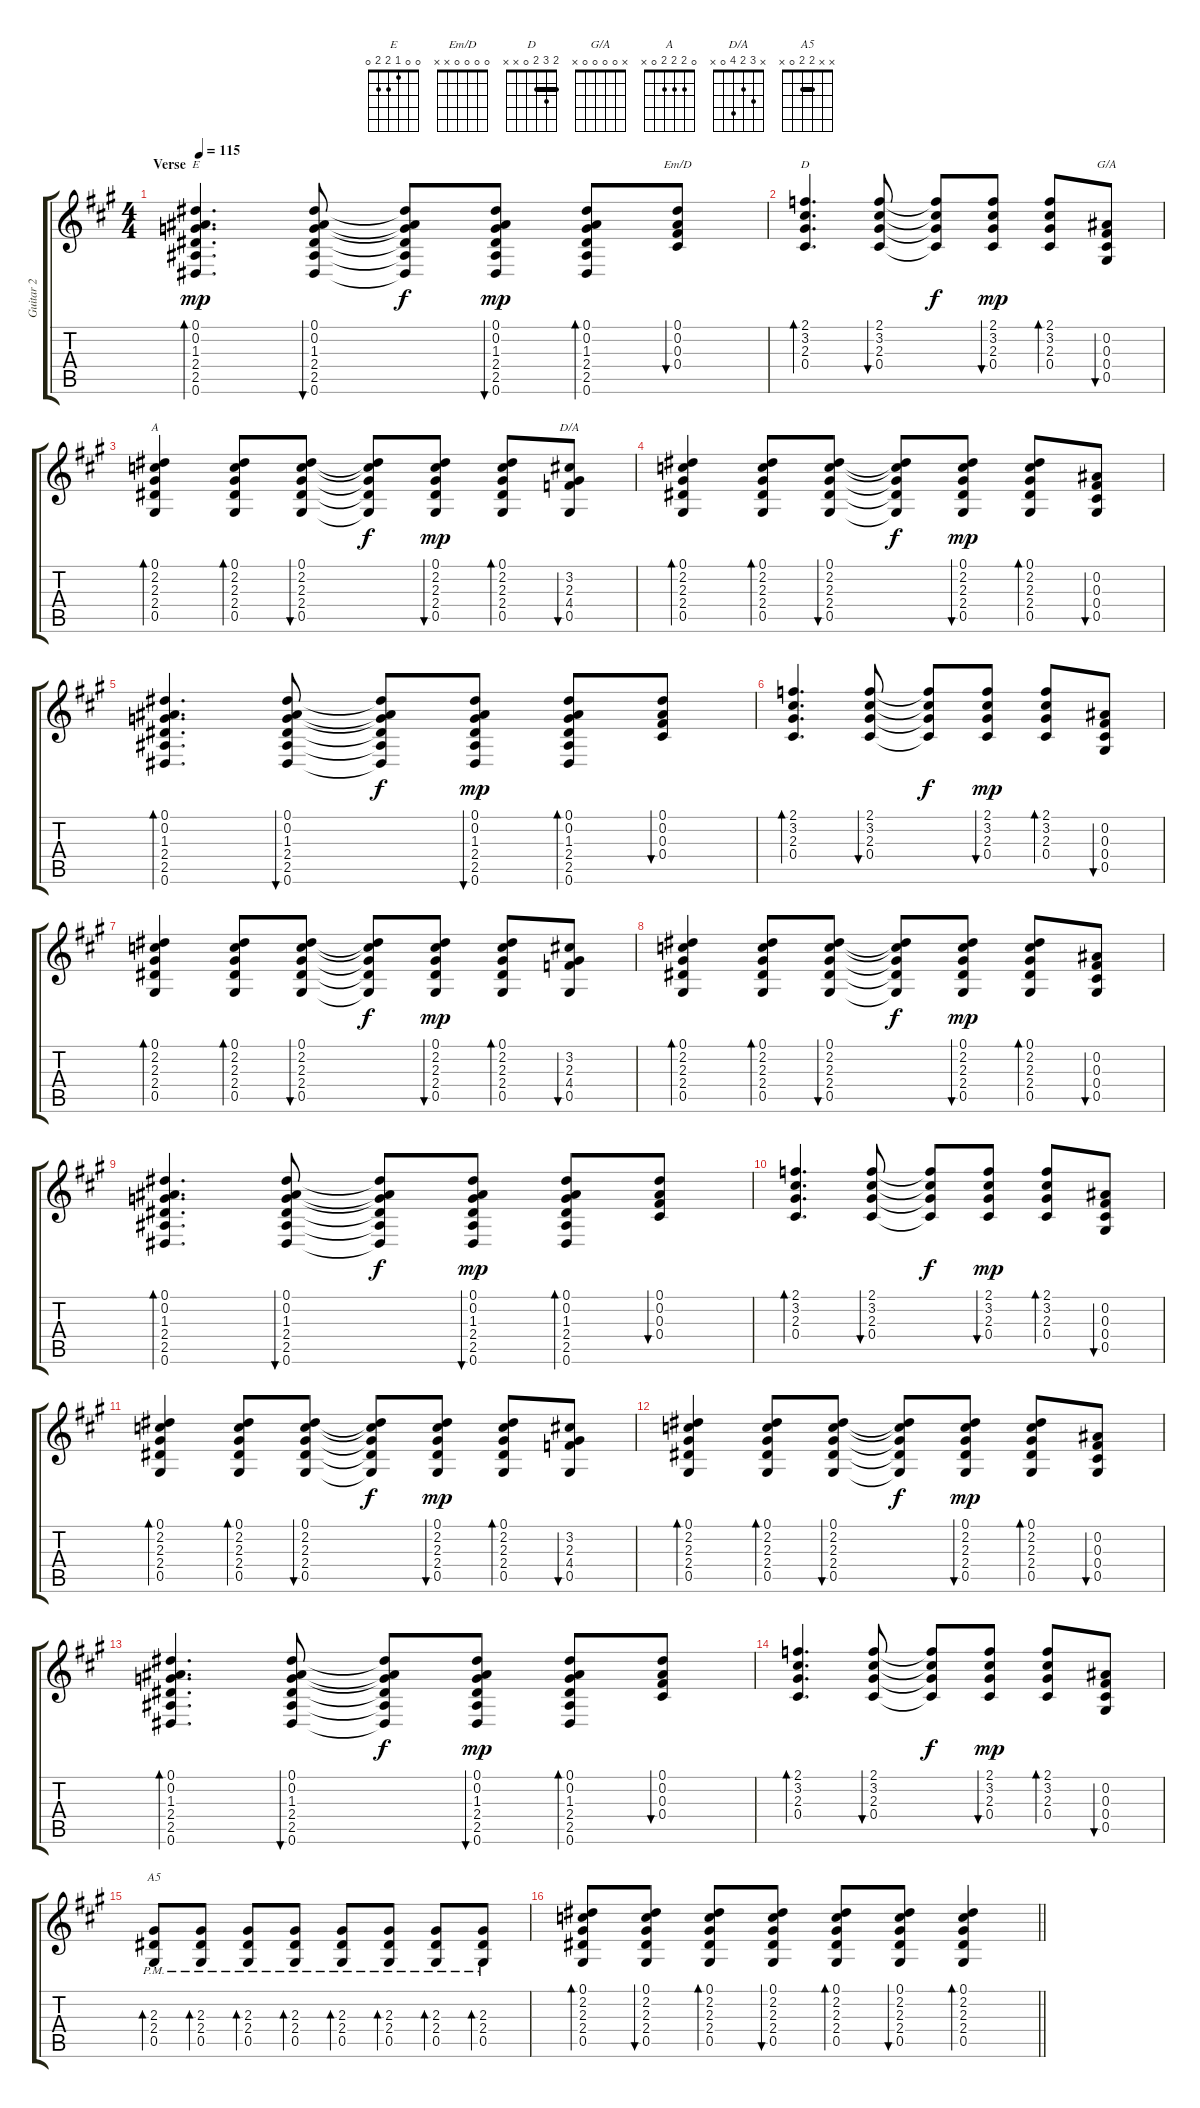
\track ("Guitar 2" "Guitar 2") {instrument acousticguitarsteel}
\staff {score tabs}
\tuning (Eb4 Bb3 Gb3 Db3 Ab2 Eb2) {hide}
\chord ("E" 0 0 1 2 2 0)
\chord ("Em/D" 0 0 0 0 x x)
\chord ("D" 2 3 2 0 x x) {barre 2}
\chord ("G/A" x 0 0 0 0 x)
\chord ("A" 0 2 2 2 0 x)
\chord ("D/A" x 3 2 4 0 x)
\chord ("A5" x x 2 2 0 x) {barre 2}
\ts (4 4)
\section ("" "Verse")
\tempo 115
\clef g2
\ks a
(0.1 0.2 1.3 2.4 2.5 0.6).4{d bd 60 ch "E" dy mp} (0.1 0.2 1.3 2.4 2.5 0.6).8{bu 60} (0.1{t} 0.2{t} 1.3{t} 2.4{t} 2.5{t} 0.6{t}).8{dy f} (0.1 0.2 1.3 2.4 2.5 0.6).8{bu 60 dy mp} (0.1 0.2 1.3 2.4 2.5 0.6).8{bd 60} (0.1 0.2 0.3 0.4).8{bu 60 ch "Em/D"} |
(2.1 3.2 2.3 0.4).4{d bd 60 ch "D"} (2.1 3.2 2.3 0.4).8{bu 60} (2.1{t} 3.2{t} 2.3{t} 0.4{t}).8{dy f} (2.1 3.2 2.3 0.4).8{bu 60 dy mp} (2.1 3.2 2.3 0.4).8{bd 60} (0.2 0.3 0.4 0.5).8{bu 60 ch "G/A"} |
(0.1 2.2 2.3 2.4 0.5).4{bd 60 ch "A"} (0.1 2.2 2.3 2.4 0.5).8{bd 60} (0.1 2.2 2.3 2.4 0.5).8{bu 60} (0.1{t} 2.2{t} 2.3{t} 2.4{t} 0.5{t}).8{dy f} (0.1 2.2 2.3 2.4 0.5).8{bu 60 dy mp} (0.1 2.2 2.3 2.4 0.5).8{bd 60} (3.2 2.3 4.4 0.5).8{bu 60 ch "D/A"} |
(0.1 2.2 2.3 2.4 0.5).4{bd 60} (0.1 2.2 2.3 2.4 0.5).8{bd 60} (0.1 2.2 2.3 2.4 0.5).8{bu 60} (0.1{t} 2.2{t} 2.3{t} 2.4{t} 0.5{t}).8{dy f} (0.1 2.2 2.3 2.4 0.5).8{bu 60 dy mp} (0.1 2.2 2.3 2.4 0.5).8{bd 60} (0.2 0.3 0.4 0.5).8{bu 60} |
(0.1 0.2 1.3 2.4 2.5 0.6).4{d bd 60} (0.1 0.2 1.3 2.4 2.5 0.6).8{bu 60} (0.1{t} 0.2{t} 1.3{t} 2.4{t} 2.5{t} 0.6{t}).8{dy f} (0.1 0.2 1.3 2.4 2.5 0.6).8{bu 60 dy mp} (0.1 0.2 1.3 2.4 2.5 0.6).8{bd 60} (0.1 0.2 0.3 0.4).8{bu 60} |
(2.1 3.2 2.3 0.4).4{d bd 60} (2.1 3.2 2.3 0.4).8{bu 60} (2.1{t} 3.2{t} 2.3{t} 0.4{t}).8{dy f} (2.1 3.2 2.3 0.4).8{bu 60 dy mp} (2.1 3.2 2.3 0.4).8{bd 60} (0.2 0.3 0.4 0.5).8{bu 60} |
(0.1 2.2 2.3 2.4 0.5).4{bd 60} (0.1 2.2 2.3 2.4 0.5).8{bd 60} (0.1 2.2 2.3 2.4 0.5).8{bu 60} (0.1{t} 2.2{t} 2.3{t} 2.4{t} 0.5{t}).8{dy f} (0.1 2.2 2.3 2.4 0.5).8{bu 60 dy mp} (0.1 2.2 2.3 2.4 0.5).8{bd 60} (3.2 2.3 4.4 0.5).8{bu 60} |
(0.1 2.2 2.3 2.4 0.5).4{bd 60} (0.1 2.2 2.3 2.4 0.5).8{bd 60} (0.1 2.2 2.3 2.4 0.5).8{bu 60} (0.1{t} 2.2{t} 2.3{t} 2.4{t} 0.5{t}).8{dy f} (0.1 2.2 2.3 2.4 0.5).8{bu 60 dy mp} (0.1 2.2 2.3 2.4 0.5).8{bd 60} (0.2 0.3 0.4 0.5).8{bu 60} |
(0.1 0.2 1.3 2.4 2.5 0.6).4{d bd 60} (0.1 0.2 1.3 2.4 2.5 0.6).8{bu 60} (0.1{t} 0.2{t} 1.3{t} 2.4{t} 2.5{t} 0.6{t}).8{dy f} (0.1 0.2 1.3 2.4 2.5 0.6).8{bu 60 dy mp} (0.1 0.2 1.3 2.4 2.5 0.6).8{bd 60} (0.1 0.2 0.3 0.4).8{bu 60} |
(2.1 3.2 2.3 0.4).4{d bd 60} (2.1 3.2 2.3 0.4).8{bu 60} (2.1{t} 3.2{t} 2.3{t} 0.4{t}).8{dy f} (2.1 3.2 2.3 0.4).8{bu 60 dy mp} (2.1 3.2 2.3 0.4).8{bd 60} (0.2 0.3 0.4 0.5).8{bu 60} |
(0.1 2.2 2.3 2.4 0.5).4{bd 60} (0.1 2.2 2.3 2.4 0.5).8{bd 60} (0.1 2.2 2.3 2.4 0.5).8{bu 60} (0.1{t} 2.2{t} 2.3{t} 2.4{t} 0.5{t}).8{dy f} (0.1 2.2 2.3 2.4 0.5).8{bu 60 dy mp} (0.1 2.2 2.3 2.4 0.5).8{bd 60} (3.2 2.3 4.4 0.5).8{bu 60} |
(0.1 2.2 2.3 2.4 0.5).4{bd 60} (0.1 2.2 2.3 2.4 0.5).8{bd 60} (0.1 2.2 2.3 2.4 0.5).8{bu 60} (0.1{t} 2.2{t} 2.3{t} 2.4{t} 0.5{t}).8{dy f} (0.1 2.2 2.3 2.4 0.5).8{bu 60 dy mp} (0.1 2.2 2.3 2.4 0.5).8{bd 60} (0.2 0.3 0.4 0.5).8{bu 60} |
(0.1 0.2 1.3 2.4 2.5 0.6).4{d bd 60} (0.1 0.2 1.3 2.4 2.5 0.6).8{bu 60} (0.1{t} 0.2{t} 1.3{t} 2.4{t} 2.5{t} 0.6{t}).8{dy f} (0.1 0.2 1.3 2.4 2.5 0.6).8{bu 60 dy mp} (0.1 0.2 1.3 2.4 2.5 0.6).8{bd 60} (0.1 0.2 0.3 0.4).8{bu 60} |
(2.1 3.2 2.3 0.4).4{d bd 60} (2.1 3.2 2.3 0.4).8{bu 60} (2.1{t} 3.2{t} 2.3{t} 0.4{t}).8{dy f} (2.1 3.2 2.3 0.4).8{bu 60 dy mp} (2.1 3.2 2.3 0.4).8{bd 60} (0.2 0.3 0.4 0.5).8{bu 60} |
(2.3{pm} 2.4{pm} 0.5{pm}).8{bd 60 ch "A5"} (2.3{pm} 2.4{pm} 0.5{pm}).8{bd 60} (2.3{pm} 2.4{pm} 0.5{pm}).8{bd 60} (2.3{pm} 2.4{pm} 0.5{pm}).8{bd 60} (2.3{pm} 2.4{pm} 0.5{pm}).8{bd 60} (2.3{pm} 2.4{pm} 0.5{pm}).8{bd 60} (2.3{pm} 2.4{pm} 0.5{pm}).8{bd 60} (2.3{pm} 2.4{pm} 0.5{pm}).8{bd 60} |
\barLineRight lightlight
(0.1 2.2 2.3 2.4 0.5).8{bd 60} (0.1 2.2 2.3 2.4 0.5).8{bu 60} (0.1 2.2 2.3 2.4 0.5).8{bd 60} (0.1 2.2 2.3 2.4 0.5).8{bu 60} (0.1 2.2 2.3 2.4 0.5).8{bd 60} (0.1 2.2 2.3 2.4 0.5).8{bu 60} (0.1 2.2 2.3 2.4 0.5).4{bd 60}
